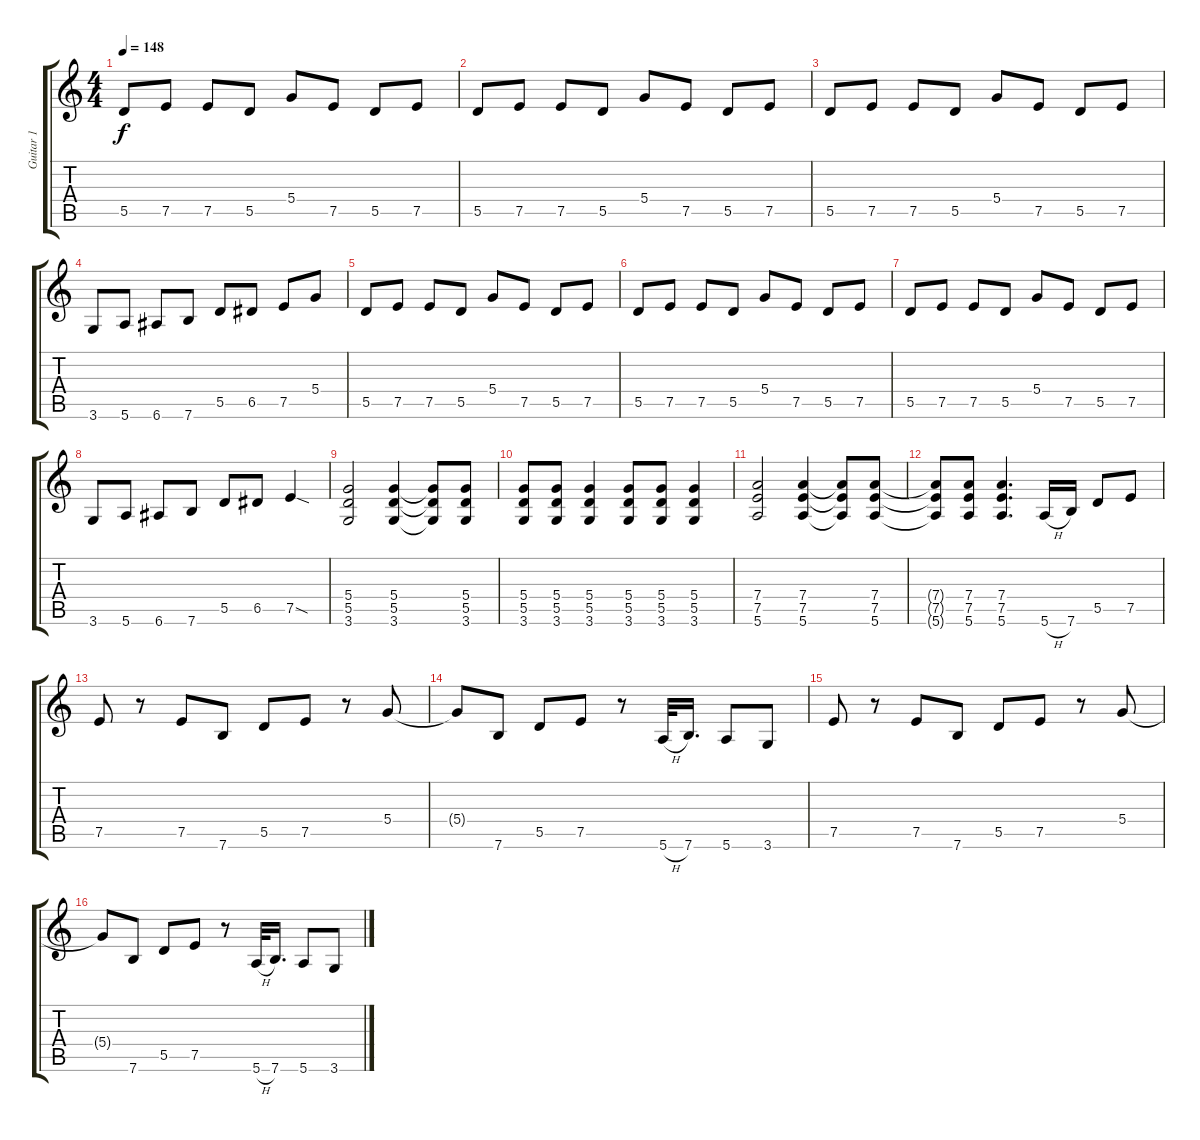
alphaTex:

\track ("Guitar 1" "Guitar 1") {instrument distortionguitar}
\staff {score tabs}
\tuning (E4 B3 G3 D3 A2 E2) {hide}
\ts (4 4)
\tempo 148
\clef g2
\ks c
5.5.8{dy f} 7.5.8 7.5.8 5.5.8 5.4.8 7.5.8 5.5.8 7.5.8 |
5.5.8 7.5.8 7.5.8 5.5.8 5.4.8 7.5.8 5.5.8 7.5.8 |
5.5.8 7.5.8 7.5.8 5.5.8 5.4.8 7.5.8 5.5.8 7.5.8 |
3.6.8 5.6.8 6.6.8 7.6.8 5.5.8 6.5.8 7.5.8 5.4.8 |
5.5.8 7.5.8 7.5.8 5.5.8 5.4.8 7.5.8 5.5.8 7.5.8 |
5.5.8 7.5.8 7.5.8 5.5.8 5.4.8 7.5.8 5.5.8 7.5.8 |
5.5.8 7.5.8 7.5.8 5.5.8 5.4.8 7.5.8 5.5.8 7.5.8 |
3.6.8 5.6.8 6.6.8 7.6.8 5.5.8 6.5.8 7.5{sod}.4 |
(5.4 5.5 3.6).2 (5.4 5.5 3.6).4 (5.4{t} 5.5{t} 3.6{t}).8 (5.4 5.5 3.6).8 |
(5.4 5.5 3.6).8 (5.4 5.5 3.6).8 (5.4 5.5 3.6).4 (5.4 5.5 3.6).8 (5.4 5.5 3.6).8 (5.4 5.5 3.6).4 |
(7.4 7.5 5.6).2 (7.4 7.5 5.6).4 (7.4{t} 7.5{t} 5.6{t}).8 (7.4 7.5 5.6).8 |
(7.4{t} 7.5{t} 5.6{t}).8 (7.4 7.5 5.6).8 (7.4 7.5 5.6).4{d} 5.6{h}.16 7.6.16 5.5.8 7.5.8 |
7.5.8 r.8 7.5.8 7.6.8 5.5.8 7.5.8 r.8 5.4.8 |
5.4{t}.8 7.6.8 5.5.8 7.5.8 r.8 5.6{h}.32 7.6.16{d} 5.6.8 3.6.8 |
7.5.8 r.8 7.5.8 7.6.8 5.5.8 7.5.8 r.8 5.4.8 |
5.4{t}.8 7.6.8 5.5.8 7.5.8 r.8 5.6{h}.32 7.6.16{d} 5.6.8 3.6.8
